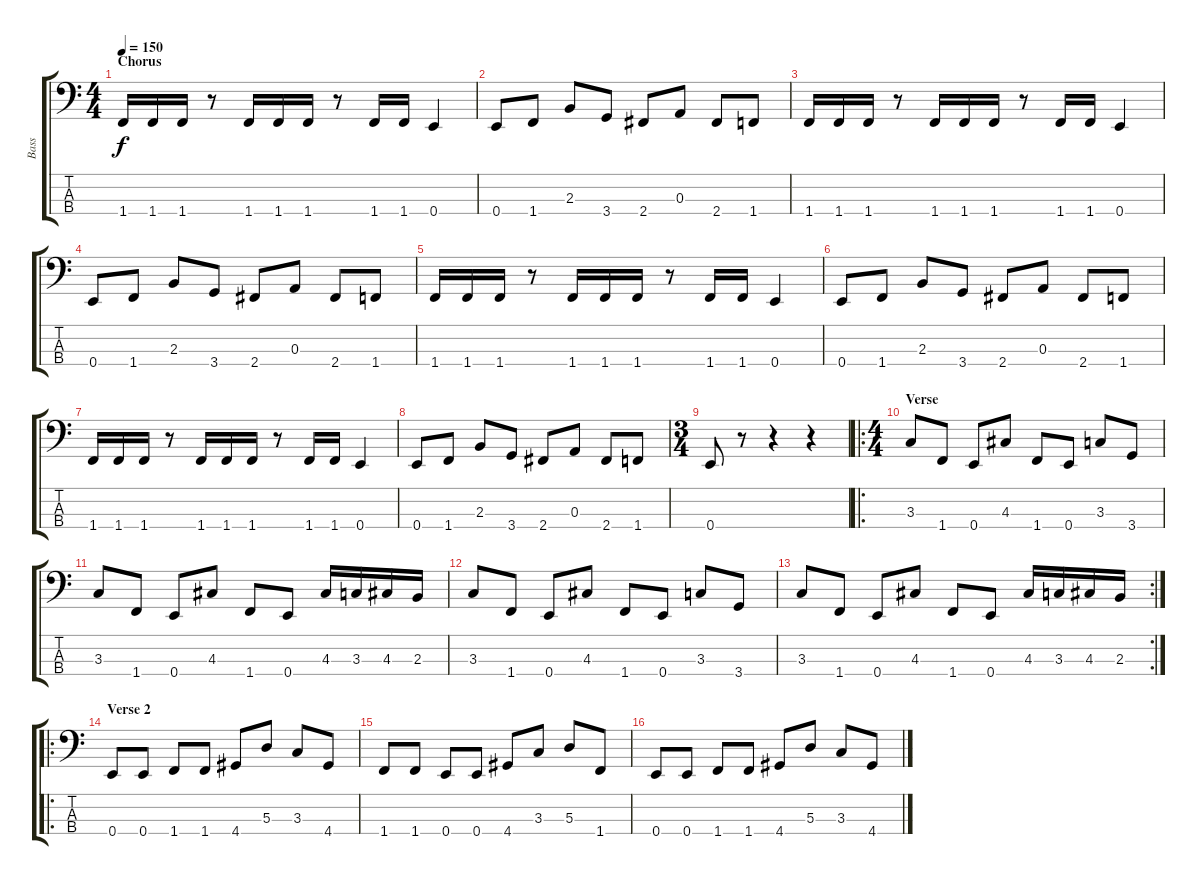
\track ("Bass" "Bass") {instrument electricbasspick}
\staff {score tabs}
\tuning (G2 D2 A1 E1) {hide}
\ts (4 4)
\section ("" "Chorus")
\tempo 150
\clef f4
\ks c
1.4.16{dy f} 1.4.16 1.4.16 r.8 1.4.16 1.4.16 1.4.16 r.8 1.4.16 1.4.16 0.4.4 |
0.4.8 1.4.8 2.3.8 3.4.8 2.4.8 0.3.8 2.4.8 1.4.8 |
1.4.16 1.4.16 1.4.16 r.8 1.4.16 1.4.16 1.4.16 r.8 1.4.16 1.4.16 0.4.4 |
0.4.8 1.4.8 2.3.8 3.4.8 2.4.8 0.3.8 2.4.8 1.4.8 |
1.4.16 1.4.16 1.4.16 r.8 1.4.16 1.4.16 1.4.16 r.8 1.4.16 1.4.16 0.4.4 |
0.4.8 1.4.8 2.3.8 3.4.8 2.4.8 0.3.8 2.4.8 1.4.8 |
1.4.16 1.4.16 1.4.16 r.8 1.4.16 1.4.16 1.4.16 r.8 1.4.16 1.4.16 0.4.4 |
0.4.8 1.4.8 2.3.8 3.4.8 2.4.8 0.3.8 2.4.8 1.4.8 |
\ts (3 4)
0.4.8 r.8 r.4 r.4 |
\ro
\ts (4 4)
\section ("" "Verse")
3.3.8 1.4.8 0.4.8 4.3.8 1.4.8 0.4.8 3.3.8 3.4.8 |
3.3.8 1.4.8 0.4.8 4.3.8 1.4.8 0.4.8 4.3.16 3.3.16 4.3.16 2.3.16 |
3.3.8 1.4.8 0.4.8 4.3.8 1.4.8 0.4.8 3.3.8 3.4.8 |
\rc 2
3.3.8 1.4.8 0.4.8 4.3.8 1.4.8 0.4.8 4.3.16 3.3.16 4.3.16 2.3.16 |
\ro
\section ("" "Verse 2")
0.4.8 0.4.8 1.4.8 1.4.8 4.4.8 5.3.8 3.3.8 4.4.8 |
1.4.8 1.4.8 0.4.8 0.4.8 4.4.8 3.3.8 5.3.8 1.4.8 |
0.4.8 0.4.8 1.4.8 1.4.8 4.4.8 5.3.8 3.3.8 4.4.8
